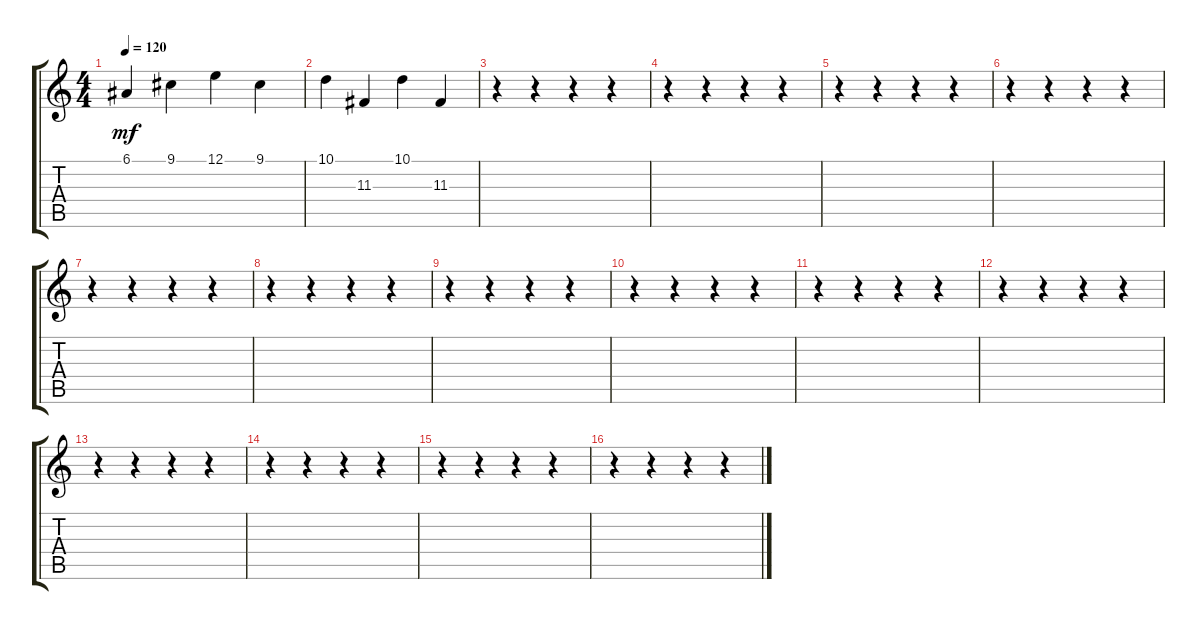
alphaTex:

\track "" {instrument brightacousticpiano}
\staff {score tabs}
\tuning (E4 B3 G3 D3 A2 E2) {hide}
\ts (4 4)
\tempo 120
\clef g2
\ks c
6.1.4{dy mf} 9.1.4 12.1.4 9.1.4 |
10.1.4 11.3.4 10.1.4 11.3.4 |
r.4 r.4 r.4 r.4 |
r.4 r.4 r.4 r.4 |
r.4 r.4 r.4 r.4 |
r.4 r.4 r.4 r.4 |
r.4 r.4 r.4 r.4 |
r.4 r.4 r.4 r.4 |
r.4 r.4 r.4 r.4 |
r.4 r.4 r.4 r.4 |
r.4 r.4 r.4 r.4 |
r.4 r.4 r.4 r.4 |
r.4 r.4 r.4 r.4 |
r.4 r.4 r.4 r.4 |
r.4 r.4 r.4 r.4 |
r.4 r.4 r.4 r.4
